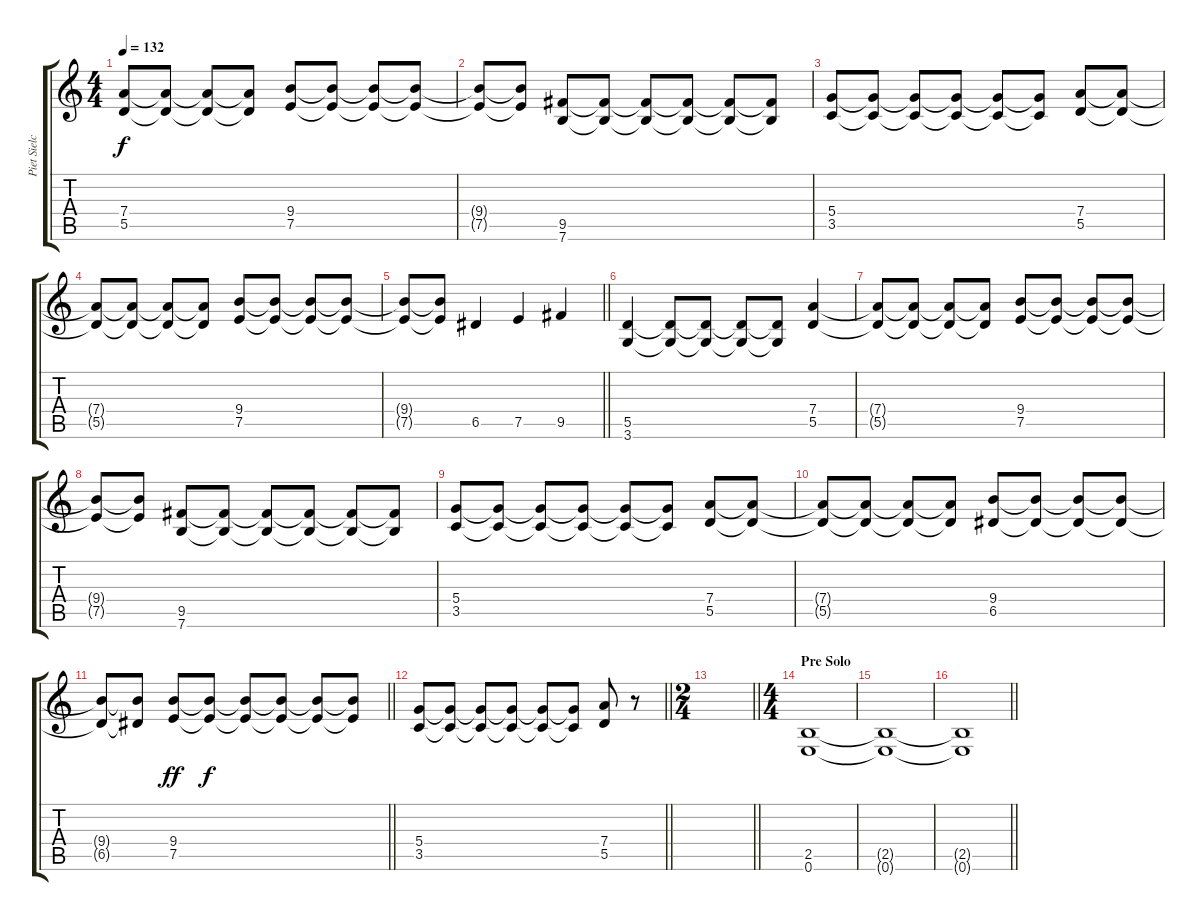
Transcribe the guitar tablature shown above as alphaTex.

\track ("Piet Sielck" "Piet Sielc") {instrument distortionguitar}
\staff {score tabs}
\tuning (E4 B3 G3 D3 A2 E2) {hide}
\ts (4 4)
\tempo 132
\clef g2
\ks c
(7.4{t} 5.5{t}).8{dy f} (7.4{t} 5.5{t}).8 (7.4{t} 5.5{t}).8 (7.4{t} 5.5{t}).8 (9.4 7.5).8 (9.4{t} 7.5{t}).8 (9.4{t} 7.5{t}).8 (9.4{t} 7.5{t}).8 |
(9.4{t} 7.5{t}).8 (9.4{t} 7.5{t}).8 (9.5 7.6).8 (9.5{t} 7.6{t}).8 (9.5{t} 7.6{t}).8 (9.5{t} 7.6{t}).8 (9.5{t} 7.6{t}).8 (9.5{t} 7.6{t}).8 |
(5.4 3.5).8 (5.4{t} 3.5{t}).8 (5.4{t} 3.5{t}).8 (5.4{t} 3.5{t}).8 (5.4{t} 3.5{t}).8 (5.4{t} 3.5{t}).8 (7.4 5.5).8 (7.4{t} 5.5{t}).8 |
(7.4{t} 5.5{t}).8 (7.4{t} 5.5{t}).8 (7.4{t} 5.5{t}).8 (7.4{t} 5.5{t}).8 (9.4 7.5).8 (9.4{t} 7.5{t}).8 (9.4{t} 7.5{t}).8 (9.4{t} 7.5{t}).8 |
\barLineRight lightlight
(9.4{t} 7.5{t}).8 (9.4{t} 7.5{t}).8 6.5.4 7.5.4 9.5.4 |
(5.5 3.6).4 (5.5{t} 3.6{t}).8 (5.5{t} 3.6{t}).8 (5.5{t} 3.6{t}).8 (5.5{t} 3.6{t}).8 (7.4 5.5).4 |
(7.4{t} 5.5{t}).8 (7.4{t} 5.5{t}).8 (7.4{t} 5.5{t}).8 (7.4{t} 5.5{t}).8 (9.4 7.5).8 (9.4{t} 7.5{t}).8 (9.4{t} 7.5{t}).8 (9.4{t} 7.5{t}).8 |
(9.4{t} 7.5{t}).8 (9.4{t} 7.5{t}).8 (9.5 7.6).8 (9.5{t} 7.6{t}).8 (9.5{t} 7.6{t}).8 (9.5{t} 7.6{t}).8 (9.5{t} 7.6{t}).8 (9.5{t} 7.6{t}).8 |
(5.4 3.5).8 (5.4{t} 3.5{t}).8 (5.4{t} 3.5{t}).8 (5.4{t} 3.5{t}).8 (5.4{t} 3.5{t}).8 (5.4{t} 3.5{t}).8 (7.4 5.5).8 (7.4{t} 5.5{t}).8 |
(7.4{t} 5.5{t}).8 (7.4{t} 5.5{t}).8 (7.4{t} 5.5{t}).8 (7.4{t} 5.5{t}).8 (9.4 6.5).8 (9.4{t} 6.5{t}).8 (9.4{t} 6.5{t}).8 (9.4{t} 6.5{t}).8 |
\barLineRight lightlight
(9.4{t} 6.5{t}).8 (9.4{t} 6.5{t}).8 (9.4 7.5).8{dy ff} (9.4{t} 7.5{t}).8{dy f} (9.4{t} 7.5{t}).8 (9.4{t} 7.5{t}).8 (9.4{t} 7.5{t}).8 (9.4{t} 7.5{t}).8 |
\barLineRight lightlight
(5.4 3.5).8 (5.4{t} 3.5{t}).8 (5.4{t} 3.5{t}).8 (5.4{t} 3.5{t}).8 (5.4{t} 3.5{t}).8 (5.4{t} 3.5{t}).8 (7.4 5.5).8 r.8 |
\ts (2 4)
\barLineRight lightlight
|
\ts (4 4)
\section ("" "Pre Solo")
(2.5 0.6).1 |
(2.5{t} 0.6{t}).1 |
\barLineRight lightlight
(2.5{t} 0.6{t}).1
